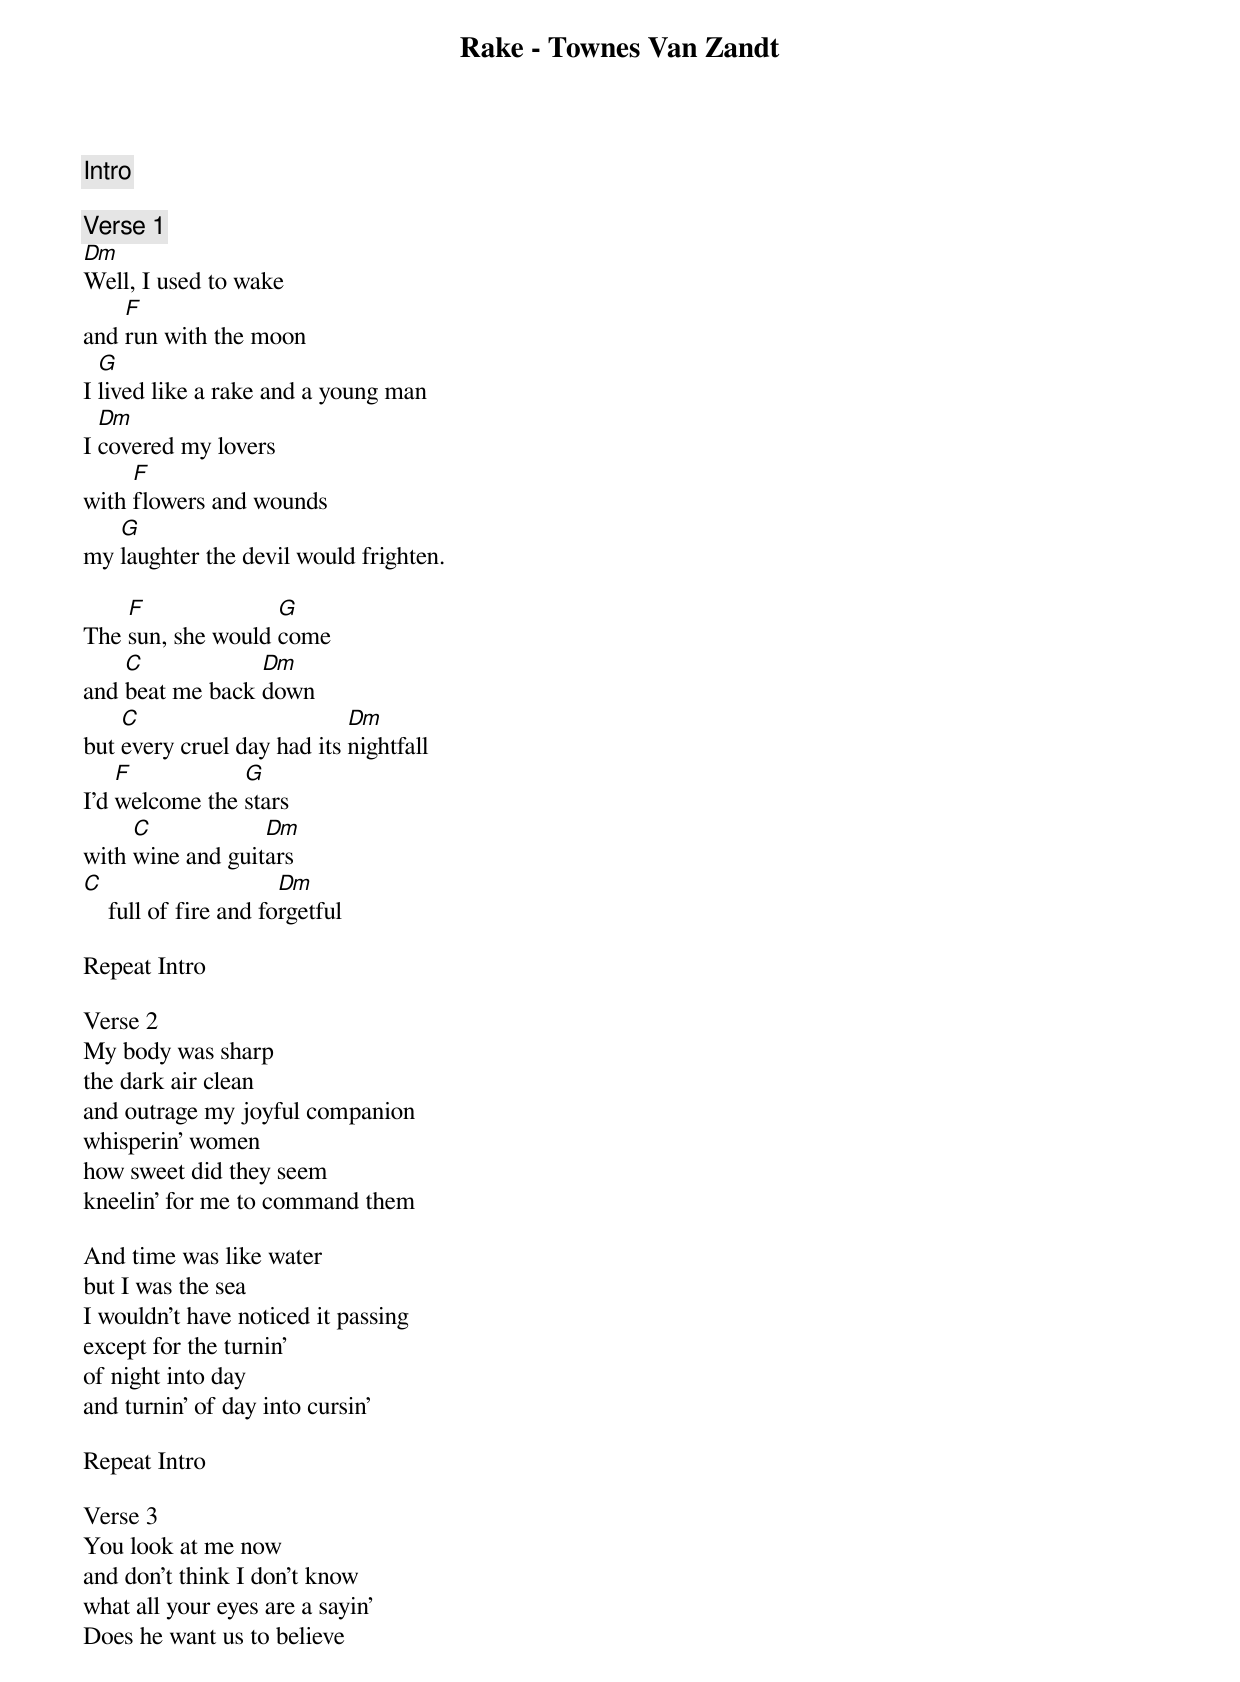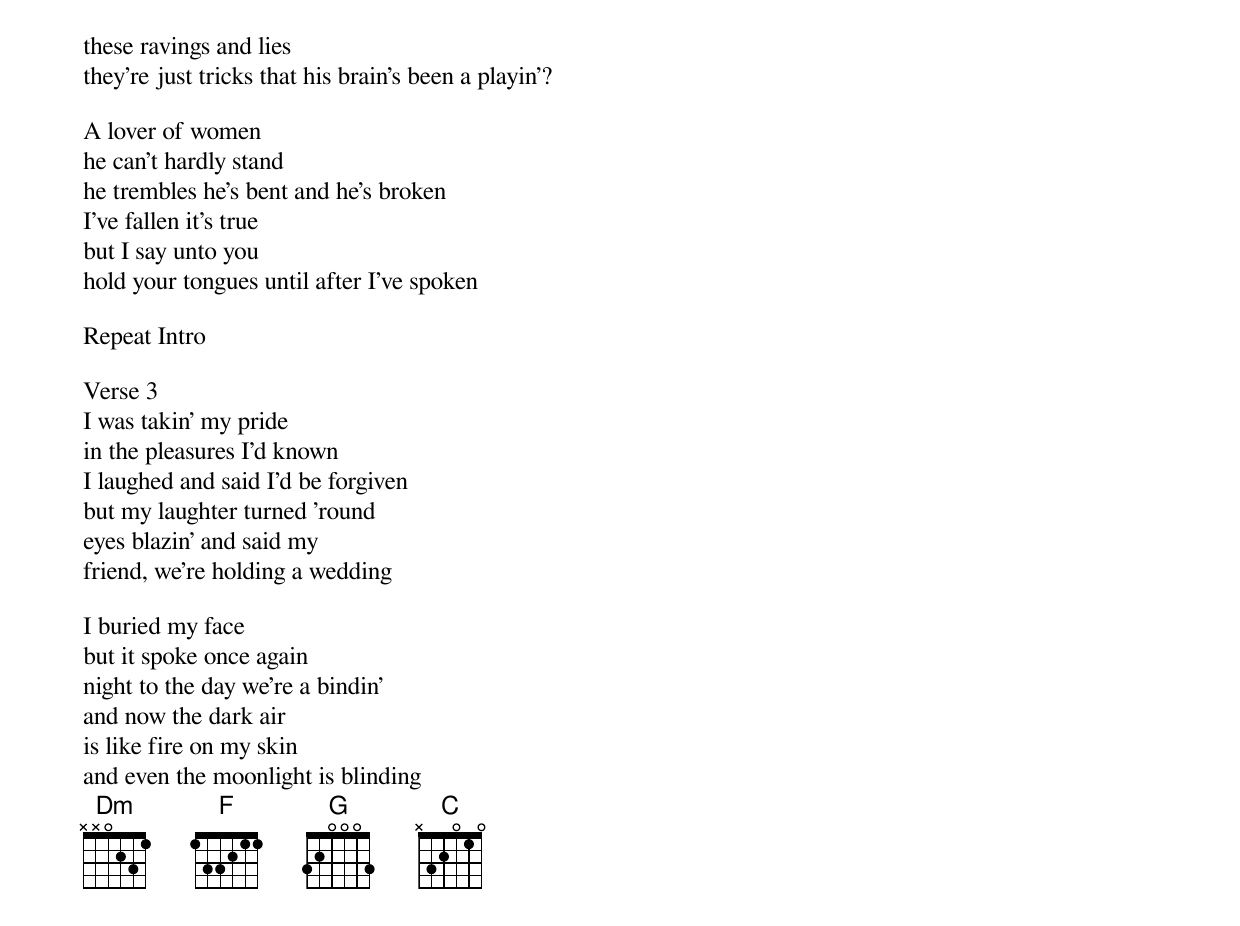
Rake - Townes Van Zandt

Intro

Verse 1
Dm
Well, I used to wake
    F
and run with the moon
  G
I lived like a rake and a young man
  Dm
I covered my lovers
     F
with flowers and wounds
   G
my laughter the devil would frighten.

    F              G
The sun, she would come
    C            Dm
and beat me back down
    C                       Dm
but every cruel day had its nightfall
    F           G
I'd welcome the stars
     C            Dm
with wine and guitars
C                      Dm
    full of fire and forgetful

Repeat Intro

Verse 2
My body was sharp
the dark air clean
and outrage my joyful companion
whisperin' women
how sweet did they seem
kneelin' for me to command them

And time was like water
but I was the sea
I wouldn't have noticed it passing
except for the turnin'
of night into day
and turnin' of day into cursin'

Repeat Intro

Verse 3
You look at me now
and don't think I don't know
what all your eyes are a sayin'
Does he want us to believe
these ravings and lies
they're just tricks that his brain's been a playin'?

A lover of women
he can't hardly stand
he trembles he's bent and he's broken
I've fallen it's true
but I say unto you
hold your tongues until after I've spoken

Repeat Intro

Verse 3
I was takin' my pride
in the pleasures I'd known
I laughed and said I'd be forgiven
but my laughter turned 'round
eyes blazin' and said my
friend, we're holding a wedding

I buried my face
but it spoke once again
night to the day we're a bindin'
and now the dark air
is like fire on my skin
and even the moonlight is blinding
